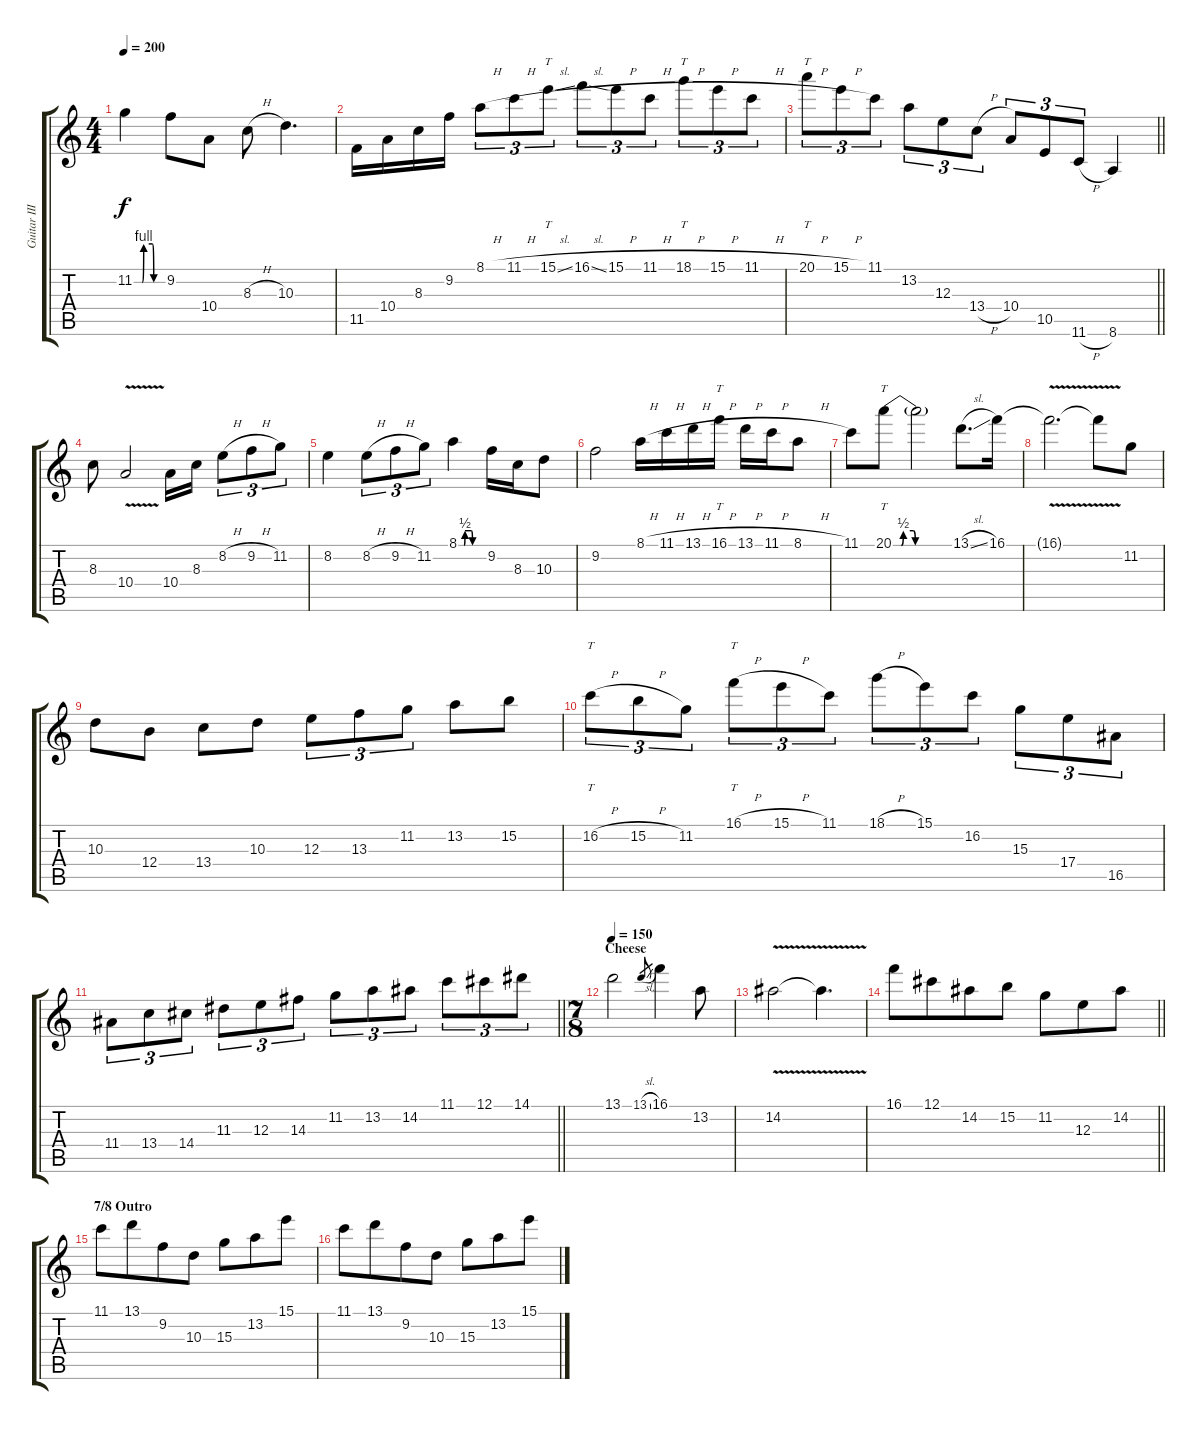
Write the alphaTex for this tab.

\track ("Guitar III/Keys" "Guitar III") {instrument distortionguitar}
\staff {score tabs}
\tuning (Db4 Ab3 E3 B2 Gb2 Db2) {hide}
\ts (4 4)
\tempo 200
\clef g2
\ks c
11.2{be (custom 0 0 17 0 20 4 38 4 41 0 60 0)}.4{dy f} 9.2.8 10.4.8 8.3{h}.8 10.3.4{d} |
11.5.16 10.4.16 8.3.16 9.2.16 8.1{h}.8{tu (3 2)} 11.1{h}.8{tu (3 2)} 15.1{sl}.8{tt tu (3 2)} 16.1{sl}.8{tu (3 2)} 15.1{h}.8{tu (3 2)} 11.1{h}.8{tu (3 2)} 18.1{h}.8{tt tu (3 2)} 15.1{h}.8{tu (3 2)} 11.1{h}.8{tu (3 2)} |
\barLineRight lightlight
20.1{h}.8{tt tu (3 2)} 15.1{h}.8{tu (3 2)} 11.1.8{tu (3 2)} 13.2.8{tu (3 2)} 12.3.8{tu (3 2)} 13.4{h}.8{tu (3 2)} 10.4.8{tu (3 2)} 10.5.8{tu (3 2)} 11.6{h}.8{tu (3 2)} 8.6.4 |
8.3.8 10.4{v}.2 10.4.16 8.3.16 8.2{h}.8{tu (3 2)} 9.2{h}.8{tu (3 2)} 11.2.8{tu (3 2)} |
8.2.4 8.2{h}.8{tu (3 2)} 9.2{h}.8{tu (3 2)} 11.2.8{tu (3 2)} 8.1{be (custom 0 0 13 0 15 2 30 2 33 0 60 0)}.4 9.2.16 8.3.16 10.3.8 |
9.2.2 8.1{h}.16 11.1{h}.16 13.1{h}.16 16.1{h}.16{tt} 13.1{h}.16 11.1{h}.16 8.1{h}.8 |
11.1.8 20.1{be (custom 0 0 8 0 10 2 20 2 22 0 30 0 60 0)}.8{tt} 20.1{t}.2 13.1{sl}.8{d} 16.1.16 |
16.1{v t}.2{d} 16.1{t}.8 11.2.8 |
10.3.8 12.4.8 13.4.8 10.3.8 12.3.8{tu (3 2)} 13.3.8{tu (3 2)} 11.2.8{tu (3 2)} 13.2.8 15.2.8 |
16.2{h}.8{tt tu (3 2)} 15.2{h}.8{tu (3 2)} 11.2.8{tu (3 2)} 16.1{h}.8{tt tu (3 2)} 15.1{h}.8{tu (3 2)} 11.1.8{tu (3 2)} 18.1{h}.8{tu (3 2)} 15.1.8{tu (3 2)} 16.2.8{tu (3 2)} 15.3.8{tu (3 2)} 17.4.8{tu (3 2)} 16.5.8{tu (3 2)} |
\barLineRight lightlight
11.4.8{tu (3 2)} 13.4.8{tu (3 2)} 14.4.8{tu (3 2)} 11.3.8{tu (3 2)} 12.3.8{tu (3 2)} 14.3.8{tu (3 2)} 11.2.8{tu (3 2)} 13.2.8{tu (3 2)} 14.2.8{tu (3 2)} 11.1.8{tu (3 2)} 12.1.8{tu (3 2)} 14.1.8{tu (3 2)} |
\ts (7 8)
\section ("" "Cheese")
\tempo 150
13.1.2{volume 14 balance 7} 13.1{sl}.8{gr} 16.1.4 13.2.8 |
14.2{v}.2 14.2{t}.4{d} |
\barLineRight lightlight
16.1.8{balance 8} 12.1.8 14.2.8 15.2.8 11.2.8 12.3.8 14.2.8 |
\section ("" "7/8 Outro")
11.1.8 13.1.8 9.2.8 10.3.8 15.3.8 13.2.8 15.1.8 |
11.1.8 13.1.8 9.2.8 10.3.8 15.3.8 13.2.8 15.1.8
